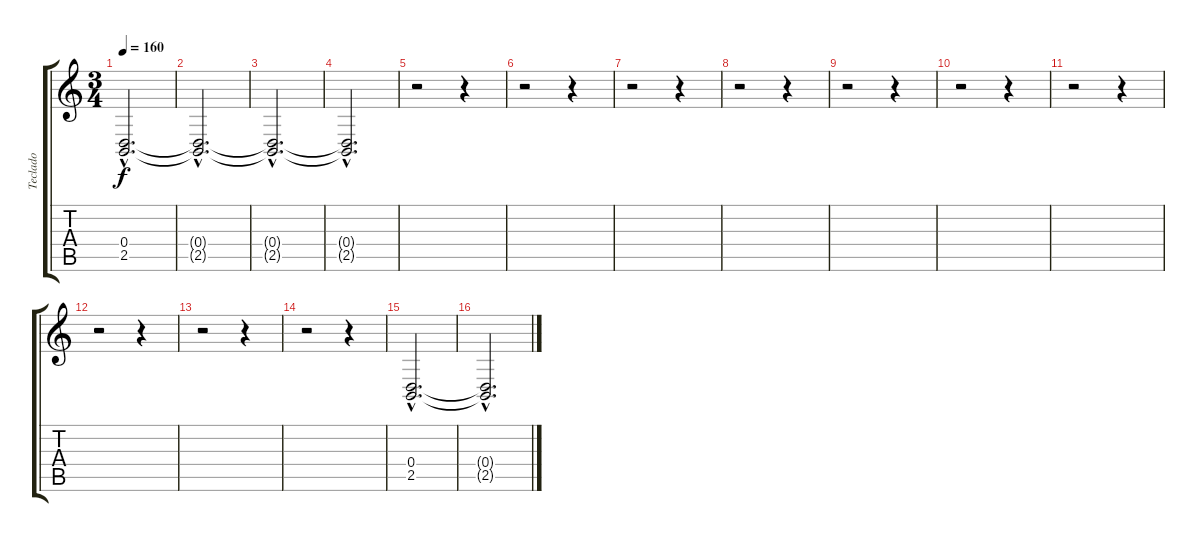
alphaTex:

\track ("Teclado" "Teclado") {instrument applause}
\staff {score tabs}
\tuning (E4 B3 G3 D3 A2 E2) {hide}
\ts (3 4)
\tempo 160
\clef g2
\ks c
(0.4{hac t} 2.5{hac t}).2{d dy f} |
(0.4{hac t} 2.5{hac t}).2{d volume 2} |
(0.4{hac t} 2.5{hac t}).2{d} |
(0.4{hac t} 2.5{hac t}).2{d volume 5} |
r.2 r.4 |
r.2 r.4 |
r.2 r.4 |
r.2 r.4 |
r.2 r.4 |
r.2 r.4 |
r.2 r.4 |
r.2 r.4 |
r.2 r.4 |
r.2 r.4 |
(0.4{hac} 2.5{hac}).2{d volume 7} |
(0.4{hac t} 2.5{hac t}).2{d}
